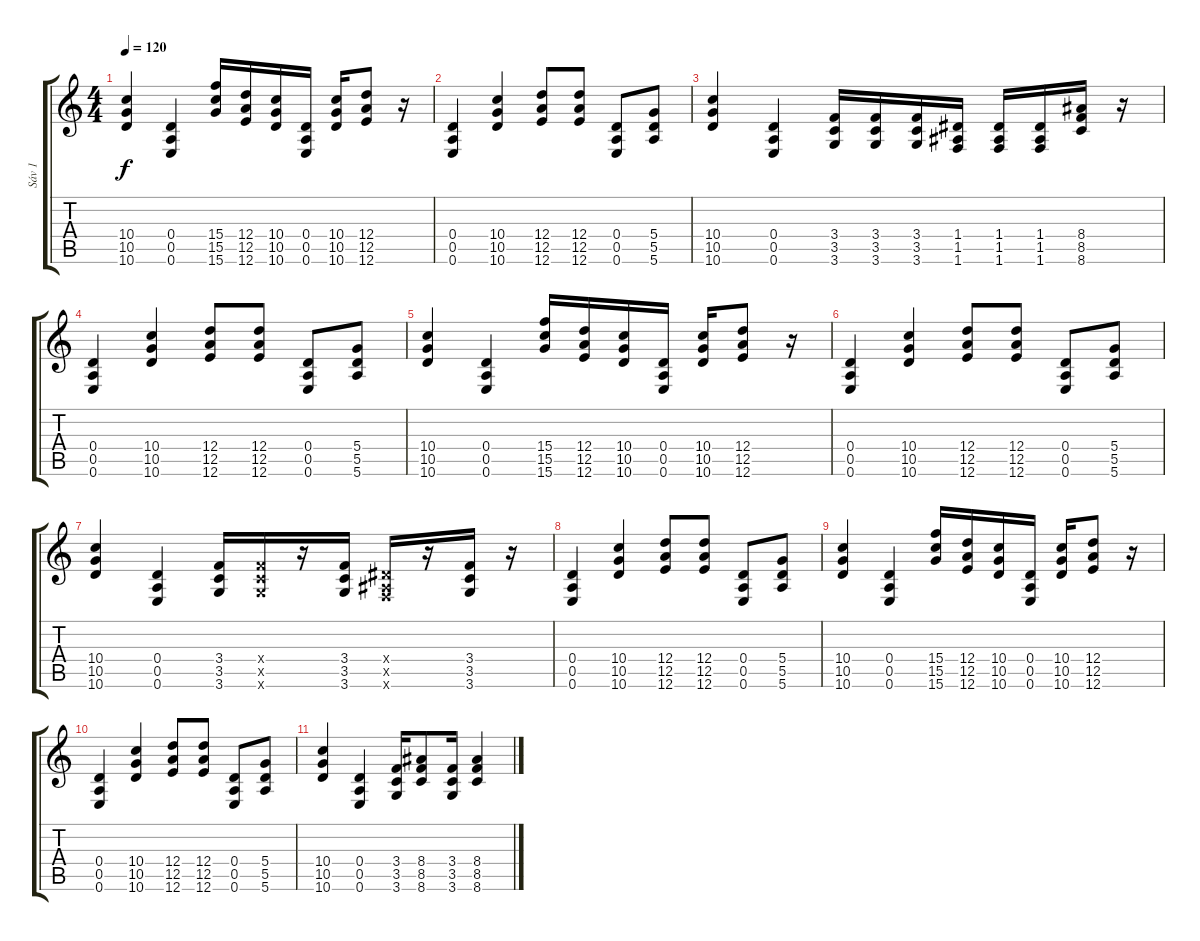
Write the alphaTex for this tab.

\track ("Sáv 1" "Sáv 1") {instrument overdrivenguitar}
\staff {score tabs}
\tuning (E4 B3 G3 D3 A2 E2) {hide}
\ts (4 4)
\tempo 120
\clef g2
\ks c
(10.4 10.5 10.6).4{dy f} (0.4 0.5 0.6).4 (15.4 15.5 15.6).16 (12.4 12.5 12.6).16 (10.4 10.5 10.6).16 (0.4 0.5 0.6).16 (10.4 10.5 10.6).16 (12.4 12.5 12.6).8 r.16 |
(0.4 0.5 0.6).4 (10.4 10.5 10.6).4 (12.4 12.5 12.6).8 (12.4 12.5 12.6).8 (0.4 0.5 0.6).8 (5.4 5.5 5.6).8 |
(10.4 10.5 10.6).4 (0.4 0.5 0.6).4 (3.4 3.5 3.6).16 (3.4 3.5 3.6).16 (3.4 3.5 3.6).16 (1.4 1.5 1.6).16 (1.4 1.5 1.6).16 (1.4 1.5 1.6).16 (8.4 8.5 8.6).16 r.16 |
(0.4 0.5 0.6).4 (10.4 10.5 10.6).4 (12.4 12.5 12.6).8 (12.4 12.5 12.6).8 (0.4 0.5 0.6).8 (5.4 5.5 5.6).8 |
(10.4 10.5 10.6).4 (0.4 0.5 0.6).4 (15.4 15.5 15.6).16 (12.4 12.5 12.6).16 (10.4 10.5 10.6).16 (0.4 0.5 0.6).16 (10.4 10.5 10.6).16 (12.4 12.5 12.6).8 r.16 |
(0.4 0.5 0.6).4 (10.4 10.5 10.6).4 (12.4 12.5 12.6).8 (12.4 12.5 12.6).8 (0.4 0.5 0.6).8 (5.4 5.5 5.6).8 |
(10.4 10.5 10.6).4 (0.4 0.5 0.6).4 (3.4 3.5 3.6).16 (3.4{x} 3.5{x} 3.6{x}).16 r.16 (3.4 3.5 3.6).16 (1.4{x} 1.5{x} 1.6{x}).16 r.16 (3.4 3.5 3.6).16 r.16 |
(0.4 0.5 0.6).4 (10.4 10.5 10.6).4 (12.4 12.5 12.6).8 (12.4 12.5 12.6).8 (0.4 0.5 0.6).8 (5.4 5.5 5.6).8 |
(10.4 10.5 10.6).4 (0.4 0.5 0.6).4 (15.4 15.5 15.6).16 (12.4 12.5 12.6).16 (10.4 10.5 10.6).16 (0.4 0.5 0.6).16 (10.4 10.5 10.6).16 (12.4 12.5 12.6).8 r.16 |
(0.4 0.5 0.6).4 (10.4 10.5 10.6).4 (12.4 12.5 12.6).8 (12.4 12.5 12.6).8 (0.4 0.5 0.6).8 (5.4 5.5 5.6).8 |
(10.4 10.5 10.6).4 (0.4 0.5 0.6).4 (3.4 3.5 3.6).16 (8.4 8.5 8.6).8 (3.4 3.5 3.6).16 (8.4 8.5 8.6).4
